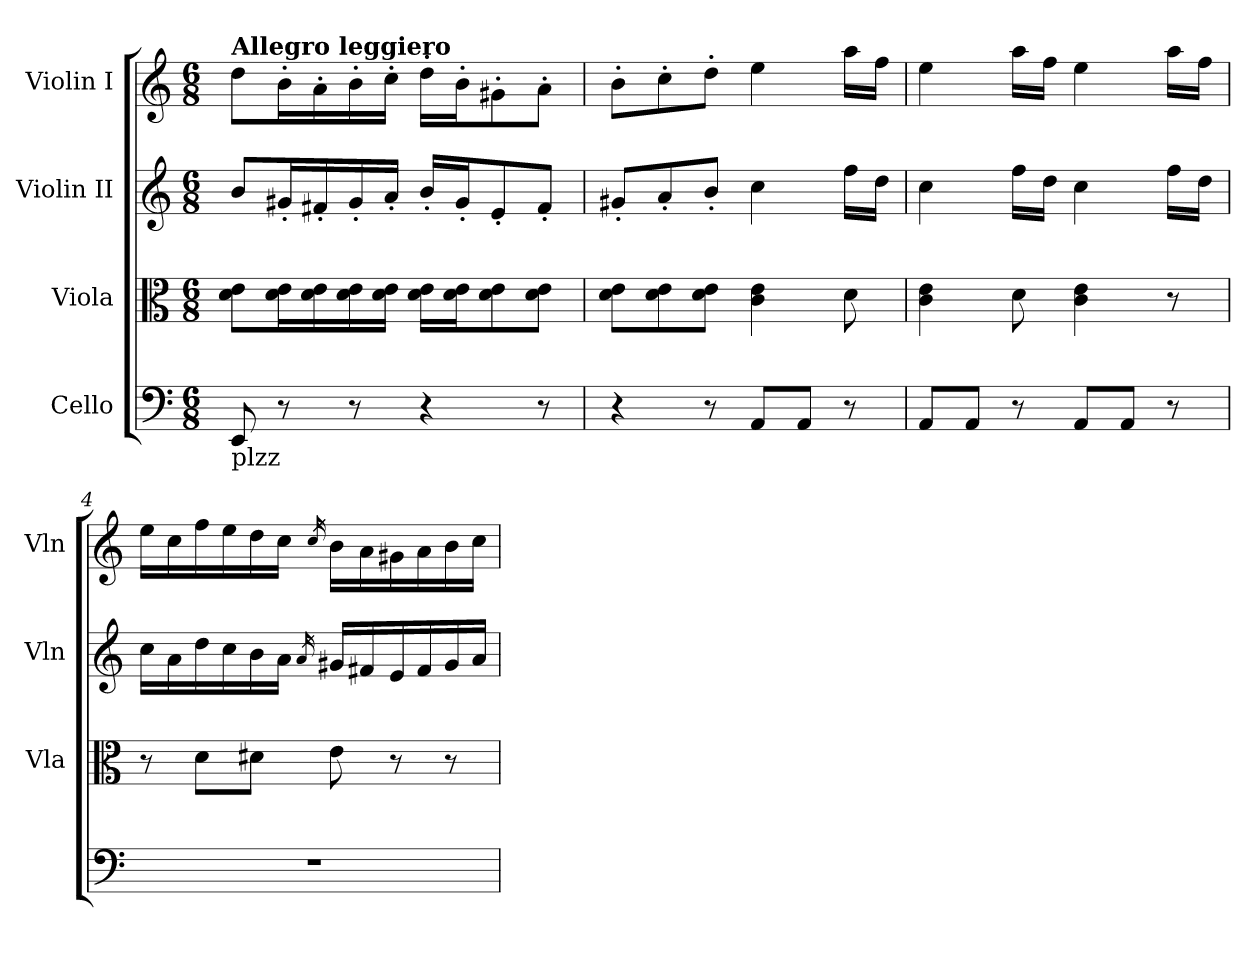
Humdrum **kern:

**kern	**kern	**kern	**kern
*part4	*part3	*part2	*part1
*staff4	*staff3	*staff2	*staff1
*I"Cello	*I"Viola	*I"Violin II	*I"Violin I
*	*I'Vla	*I'Vln	*I'Vln
*clefF4	*clefC3	*clefG2	*clefG2
*k[]	*k[]	*k[]	*k[]
*M6/8	*M6/8	*M6/8	*M6/8
=1	=1	=1	=1
!	!	!	!LO:TX:a:B:t=Allegro leggiero
!LO:TX:b:t=plzz	!	!	!
8EE/	8d\ 8e\L	8b/L	8dd\L
8r	16d\ 16e\L	16g#X'/L	16b'\L
.	16d\ 16e\	16f#X'/	16a'\
8r	16d\ 16e\	16g#'/	16b'\
.	16d\ 16e\JJ	16a'/JJ	16cc'\JJ
4r	16d\ 16e\LL	16b'/LL	16dd'\LL
.	16d\ 16e\J	16g#'/J	16b'\J
.	8d\ 8e\	8e'/	8g#X'\
8r	8d\ 8e\J	8f#'/J	8a'\J
=2	=2	=2	=2
4r	8d\ 8e\L	8g#X'/L	8b'\L
.	8d\ 8e\	8a'/	8cc'\
8r	8d\ 8e\J	8b'/J	8dd'\J
8AA/L	4c\ 4e\	4cc\	4ee\
8AA/J	.	.	.
8r	8d\	16ff\LL	16aa\LL
.	.	16dd\JJ	16ff\JJ
=3	=3	=3	=3
8AA/L	4c\ 4e\	4cc\	4ee\
8AA/J	.	.	.
8r	8d\	16ff\LL	16aa\LL
.	.	16dd\JJ	16ff\JJ
8AA/L	4c\ 4e\	4cc\	4ee\
8AA/J	.	.	.
8r	8r	16ff\LL	16aa\LL
.	.	16dd\JJ	16ff\JJ
=4	=4	=4	=4
2.r	8r	16cc\LL	16ee\LL
.	.	16a\	16cc\
.	8d\L	16dd\	16ff\
.	.	16cc\	16ee\
.	8d#X\J	16b\	16dd\
.	.	16a\JJ	16cc\JJ
.	.	16qa/	16qcc/
.	8e\	16g#X/LL	16b\LL
.	.	16f#X/	16a\
.	8r	16e/	16g#X\
.	.	16f#/	16a\
.	8r	16g#/	16b\
.	.	16a/JJ	16cc\JJ
=	=	=	=
*-	*-	*-	*-
